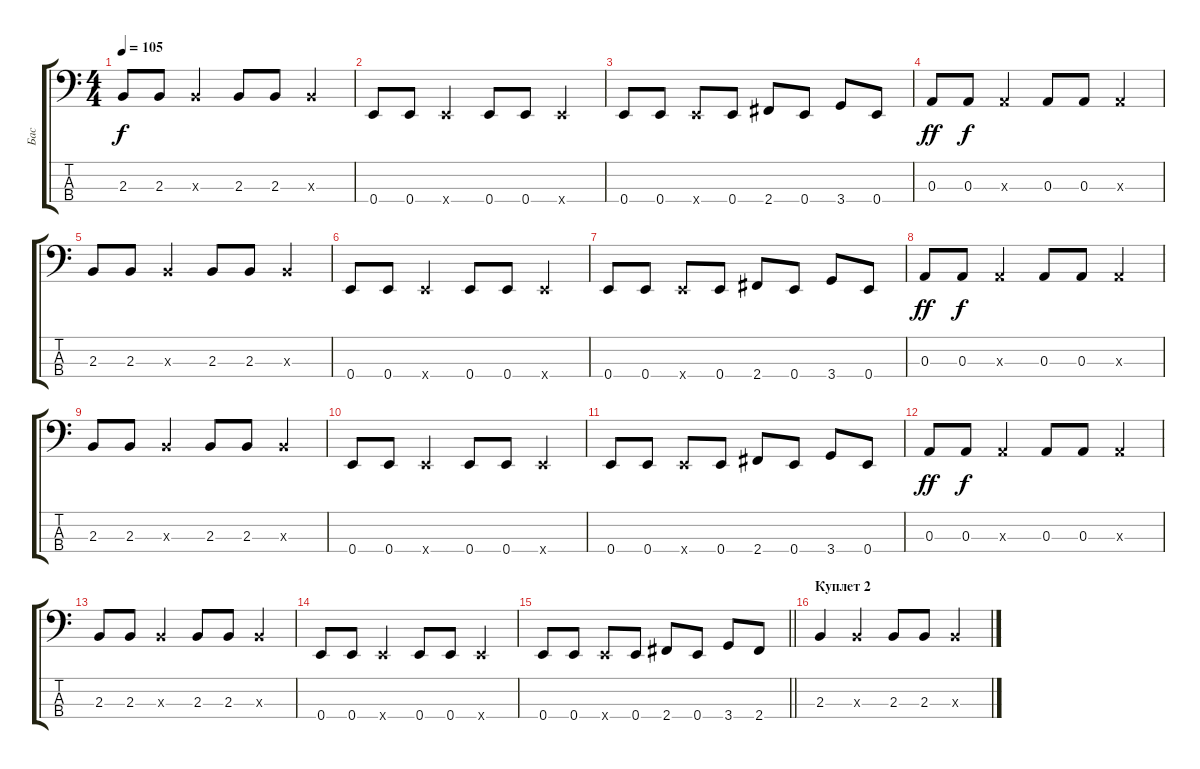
\track ("Бас" "Бас") {instrument electricbassfinger}
\staff {score tabs}
\tuning (G2 D2 A1 E1) {hide}
\ts (4 4)
\tempo 105
\clef f4
\ks c
2.3.8{dy f} 2.3.8 2.3{x}.4 2.3.8 2.3.8 2.3{x}.4 |
0.4.8 0.4.8 0.4{x}.4 0.4.8 0.4.8 0.4{x}.4 |
0.4.8 0.4.8 0.4{x}.8 0.4.8 2.4.8 0.4.8 3.4.8 0.4.8 |
0.3.8{dy ff} 0.3.8{dy f} 0.3{x}.4 0.3.8 0.3.8 0.3{x}.4 |
2.3.8 2.3.8 2.3{x}.4 2.3.8 2.3.8 2.3{x}.4 |
0.4.8 0.4.8 0.4{x}.4 0.4.8 0.4.8 0.4{x}.4 |
0.4.8 0.4.8 0.4{x}.8 0.4.8 2.4.8 0.4.8 3.4.8 0.4.8 |
0.3.8{dy ff} 0.3.8{dy f} 0.3{x}.4 0.3.8 0.3.8 0.3{x}.4 |
2.3.8 2.3.8 2.3{x}.4 2.3.8 2.3.8 2.3{x}.4 |
0.4.8 0.4.8 0.4{x}.4 0.4.8 0.4.8 0.4{x}.4 |
0.4.8 0.4.8 0.4{x}.8 0.4.8 2.4.8 0.4.8 3.4.8 0.4.8 |
0.3.8{dy ff} 0.3.8{dy f} 0.3{x}.4 0.3.8 0.3.8 0.3{x}.4 |
2.3.8 2.3.8 2.3{x}.4 2.3.8 2.3.8 2.3{x}.4 |
0.4.8 0.4.8 0.4{x}.4 0.4.8 0.4.8 0.4{x}.4 |
\barLineRight lightlight
0.4.8 0.4.8 0.4{x}.8 0.4.8 2.4.8 0.4.8 3.4.8 2.4.8 |
\section ("" "Куплет 2")
2.3.4 2.3{x}.4 2.3.8 2.3.8 2.3{x}.4
